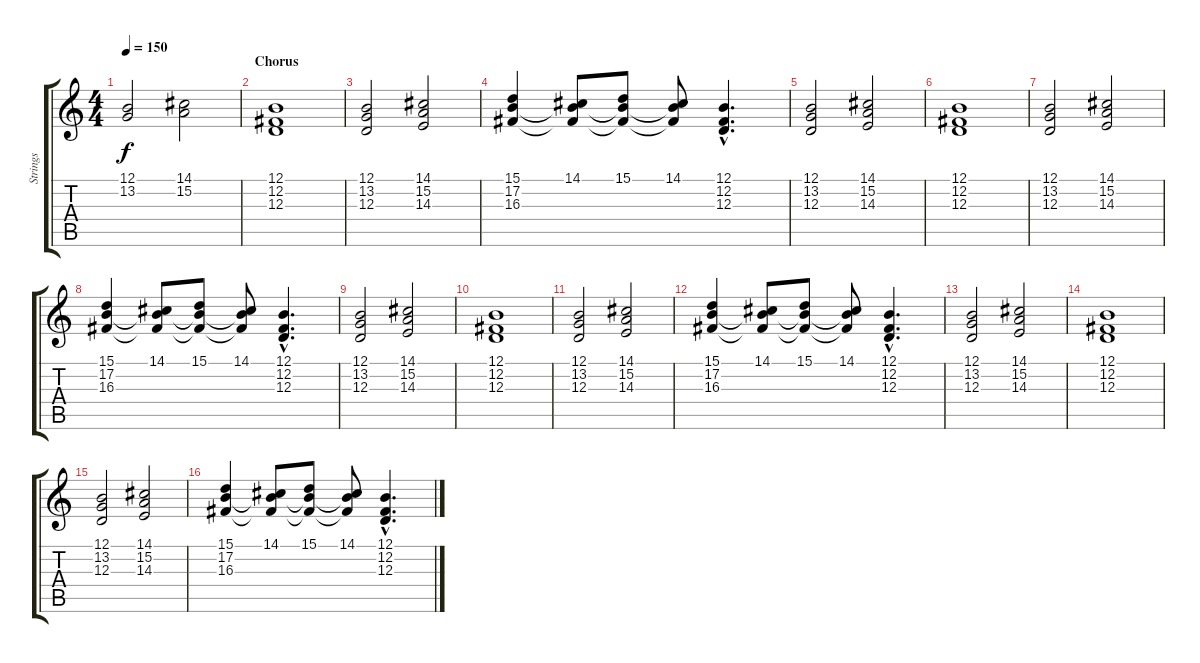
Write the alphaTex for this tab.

\track ("Strings" "Strings") {instrument stringensemble1}
\staff {score tabs}
\tuning (B3 Gb3 D3 A2 E2 B1) {hide}
\ts (4 4)
\tempo 150
\clef g2
\ks c
(12.1 13.2).2{dy f} (14.1 15.2).2 |
\section ("" "Chorus")
(12.1 12.2 12.3).1 |
(12.1 13.2 12.3).2 (14.1 15.2 14.3).2 |
(15.1 17.2 16.3).4 (14.1 17.2{t} 16.3{t}).8 (15.1 17.2{t} 16.3{t}).8 (14.1 17.2{t} 16.3{t}).8 (12.1{hac} 12.2{hac} 12.3{hac}).4{d} |
(12.1 13.2 12.3).2 (14.1 15.2 14.3).2 |
(12.1 12.2 12.3).1 |
(12.1 13.2 12.3).2 (14.1 15.2 14.3).2 |
(15.1 17.2 16.3).4 (14.1 17.2{t} 16.3{t}).8 (15.1 17.2{t} 16.3{t}).8 (14.1 17.2{t} 16.3{t}).8 (12.1{hac} 12.2{hac} 12.3{hac}).4{d} |
(12.1 13.2 12.3).2 (14.1 15.2 14.3).2 |
(12.1 12.2 12.3).1 |
(12.1 13.2 12.3).2 (14.1 15.2 14.3).2 |
(15.1 17.2 16.3).4 (14.1 17.2{t} 16.3{t}).8 (15.1 17.2{t} 16.3{t}).8 (14.1 17.2{t} 16.3{t}).8 (12.1{hac} 12.2{hac} 12.3{hac}).4{d} |
(12.1 13.2 12.3).2 (14.1 15.2 14.3).2 |
(12.1 12.2 12.3).1 |
(12.1 13.2 12.3).2 (14.1 15.2 14.3).2 |
(15.1 17.2 16.3).4 (14.1 17.2{t} 16.3{t}).8 (15.1 17.2{t} 16.3{t}).8 (14.1 17.2{t} 16.3{t}).8 (12.1{hac} 12.2{hac} 12.3{hac}).4{d}
